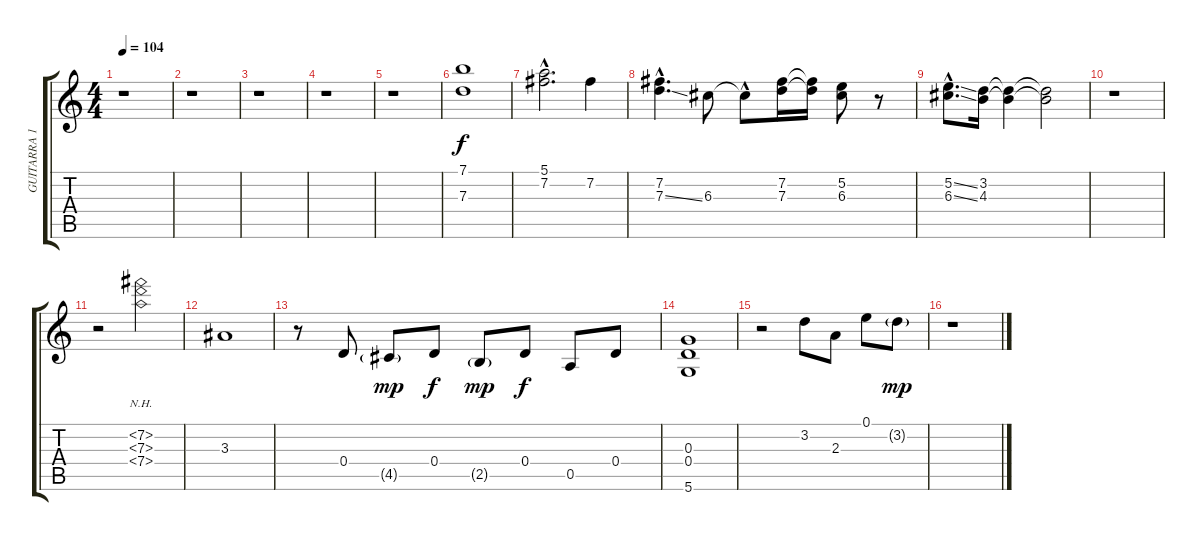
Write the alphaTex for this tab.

\track ("GUITARRA 1" "GUITARRA 1") {instrument overdrivenguitar}
\staff {score tabs}
\tuning (E4 B3 G3 D3 A2 D2) {hide}
\ts (4 4)
\tempo 104
\clef g2
\ks c
r.1{dy f} |
r.1 |
r.1 |
r.1 |
r.1 |
(7.1 7.3).1 |
(5.1{hac} 7.2{hac}).2{d} 7.2.4 |
(7.2{hac} 7.3{ss hac}).4{d} 6.3.8 6.3{hac t}.8 (7.2 7.3).16 (7.2{t} 7.3{t}).16 (5.2 6.3).8 r.8 |
(5.2{ss hac} 6.3{ss hac}).8{d} (3.2 4.3).16 (3.2{t} 4.3{t}).4 (3.2{t} 4.3{t}).2 |
r.1 |
r.2 (7.2{nh} 7.3{nh} 7.4{nh}).2 |
3.3.1 |
r.8 0.4.8 4.5{g}.8{dy mp} 0.4.8{dy f} 2.5{g}.8{dy mp} 0.4.8{dy f} 0.5.8 0.4.8 |
(0.3 0.4 5.6).1 |
r.2 3.2.8 2.3.8 0.1.8 3.2{g}.8{dy mp} |
r.1
